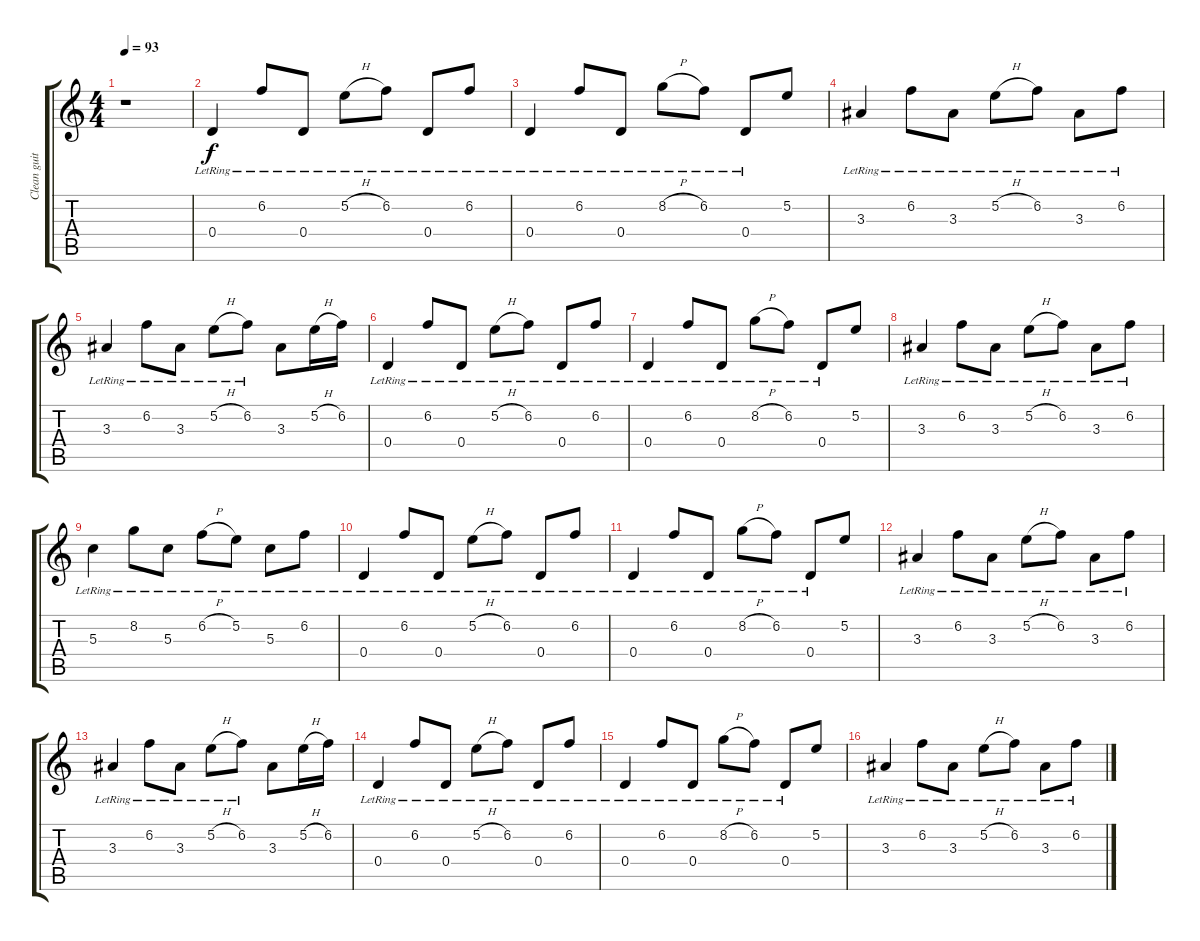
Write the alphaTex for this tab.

\track ("Clean guitar " "Clean guit") {instrument electricguitarjazz}
\staff {score tabs}
\tuning (E4 B3 G3 D3 A2 E2) {hide}
\ts (4 4)
\tempo 93
\clef g2
\ks c
r.1{dy f} |
0.4{lr}.4 6.2{lr}.8 0.4{lr}.8 5.2{h lr}.8 6.2{lr}.8 0.4{lr}.8 6.2{lr}.8 |
0.4{lr}.4 6.2{lr}.8 0.4{lr}.8 8.2{h lr}.8 6.2{lr}.8 0.4{lr}.8 5.2.8 |
3.3{lr}.4 6.2{lr}.8 3.3{lr}.8 5.2{h lr}.8 6.2{lr}.8 3.3{lr}.8 6.2{lr}.8 |
3.3{lr}.4 6.2{lr}.8 3.3{lr}.8 5.2{h lr}.8 6.2{lr}.8 3.3.8 5.2{h}.16 6.2.16 |
0.4{lr}.4 6.2{lr}.8 0.4{lr}.8 5.2{h lr}.8 6.2{lr}.8 0.4{lr}.8 6.2{lr}.8 |
0.4{lr}.4 6.2{lr}.8 0.4{lr}.8 8.2{h lr}.8 6.2{lr}.8 0.4{lr}.8 5.2.8 |
3.3{lr}.4 6.2{lr}.8 3.3{lr}.8 5.2{h lr}.8 6.2{lr}.8 3.3{lr}.8 6.2{lr}.8 |
5.3{lr}.4 8.2{lr}.8 5.3{lr}.8 6.2{h lr}.8 5.2{lr}.8 5.3{lr}.8 6.2{lr}.8 |
0.4{lr}.4 6.2{lr}.8 0.4{lr}.8 5.2{h lr}.8 6.2{lr}.8 0.4{lr}.8 6.2{lr}.8 |
0.4{lr}.4 6.2{lr}.8 0.4{lr}.8 8.2{h lr}.8 6.2{lr}.8 0.4{lr}.8 5.2.8 |
3.3{lr}.4 6.2{lr}.8 3.3{lr}.8 5.2{h lr}.8 6.2{lr}.8 3.3{lr}.8 6.2{lr}.8 |
3.3{lr}.4 6.2{lr}.8 3.3{lr}.8 5.2{h lr}.8 6.2{lr}.8 3.3.8 5.2{h}.16 6.2.16 |
0.4{lr}.4 6.2{lr}.8 0.4{lr}.8 5.2{h lr}.8 6.2{lr}.8 0.4{lr}.8 6.2{lr}.8 |
0.4{lr}.4 6.2{lr}.8 0.4{lr}.8 8.2{h lr}.8 6.2{lr}.8 0.4{lr}.8 5.2.8 |
3.3{lr}.4 6.2{lr}.8 3.3{lr}.8 5.2{h lr}.8 6.2{lr}.8 3.3{lr}.8 6.2{lr}.8
